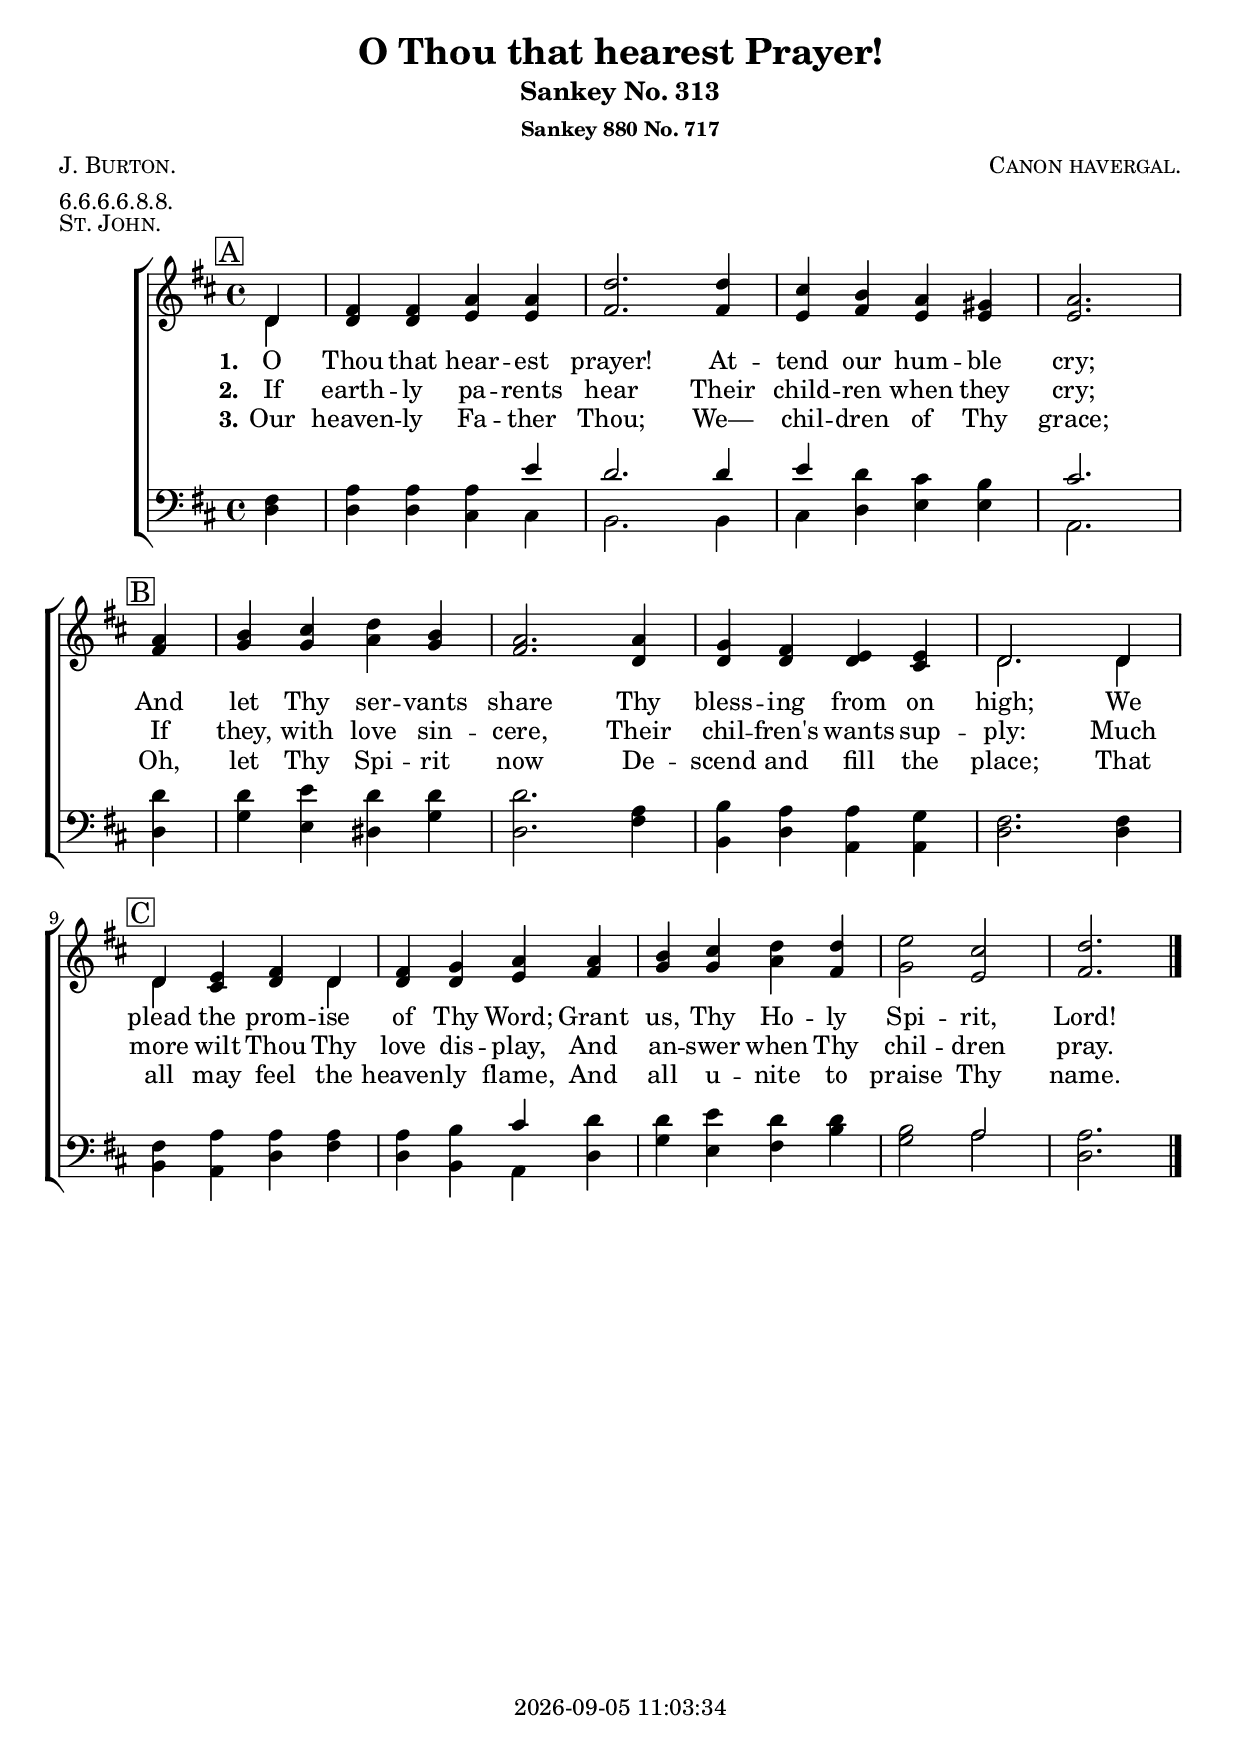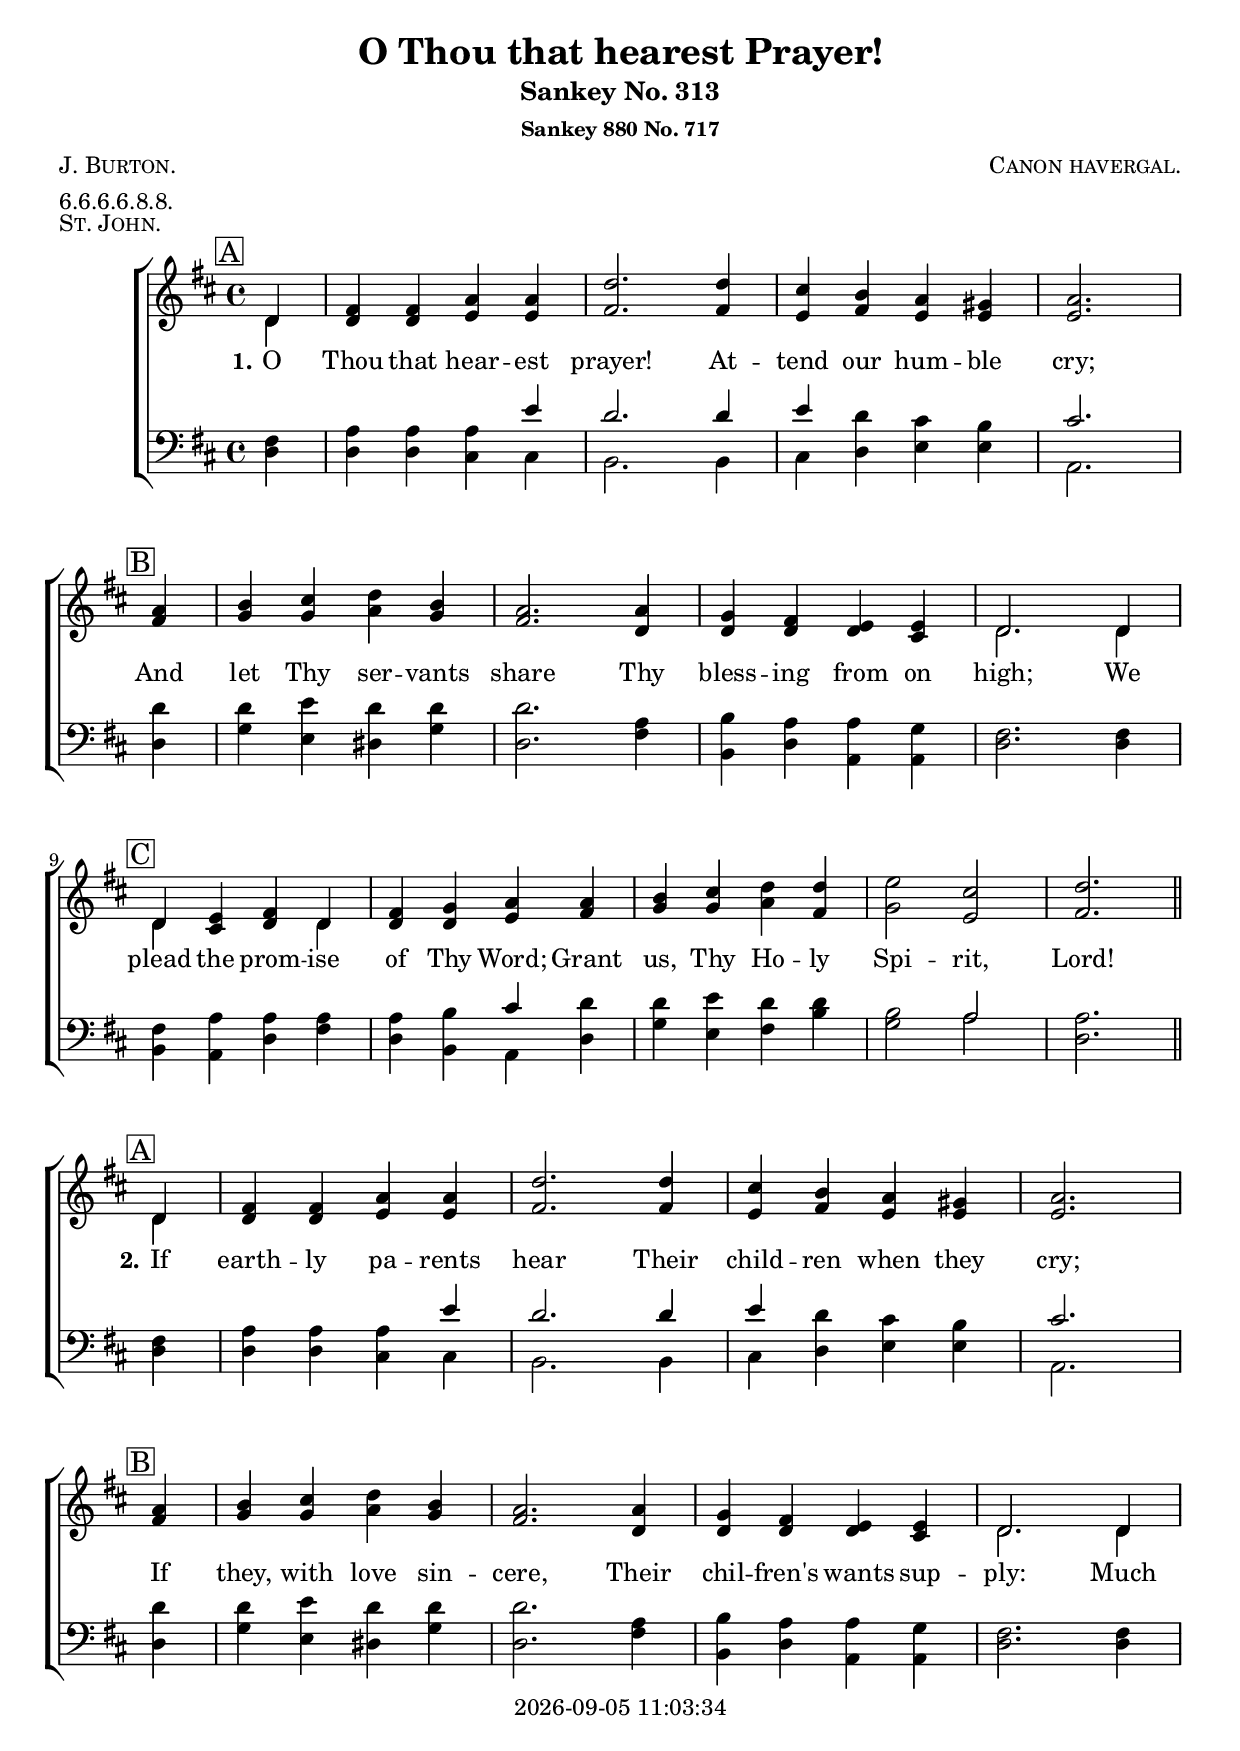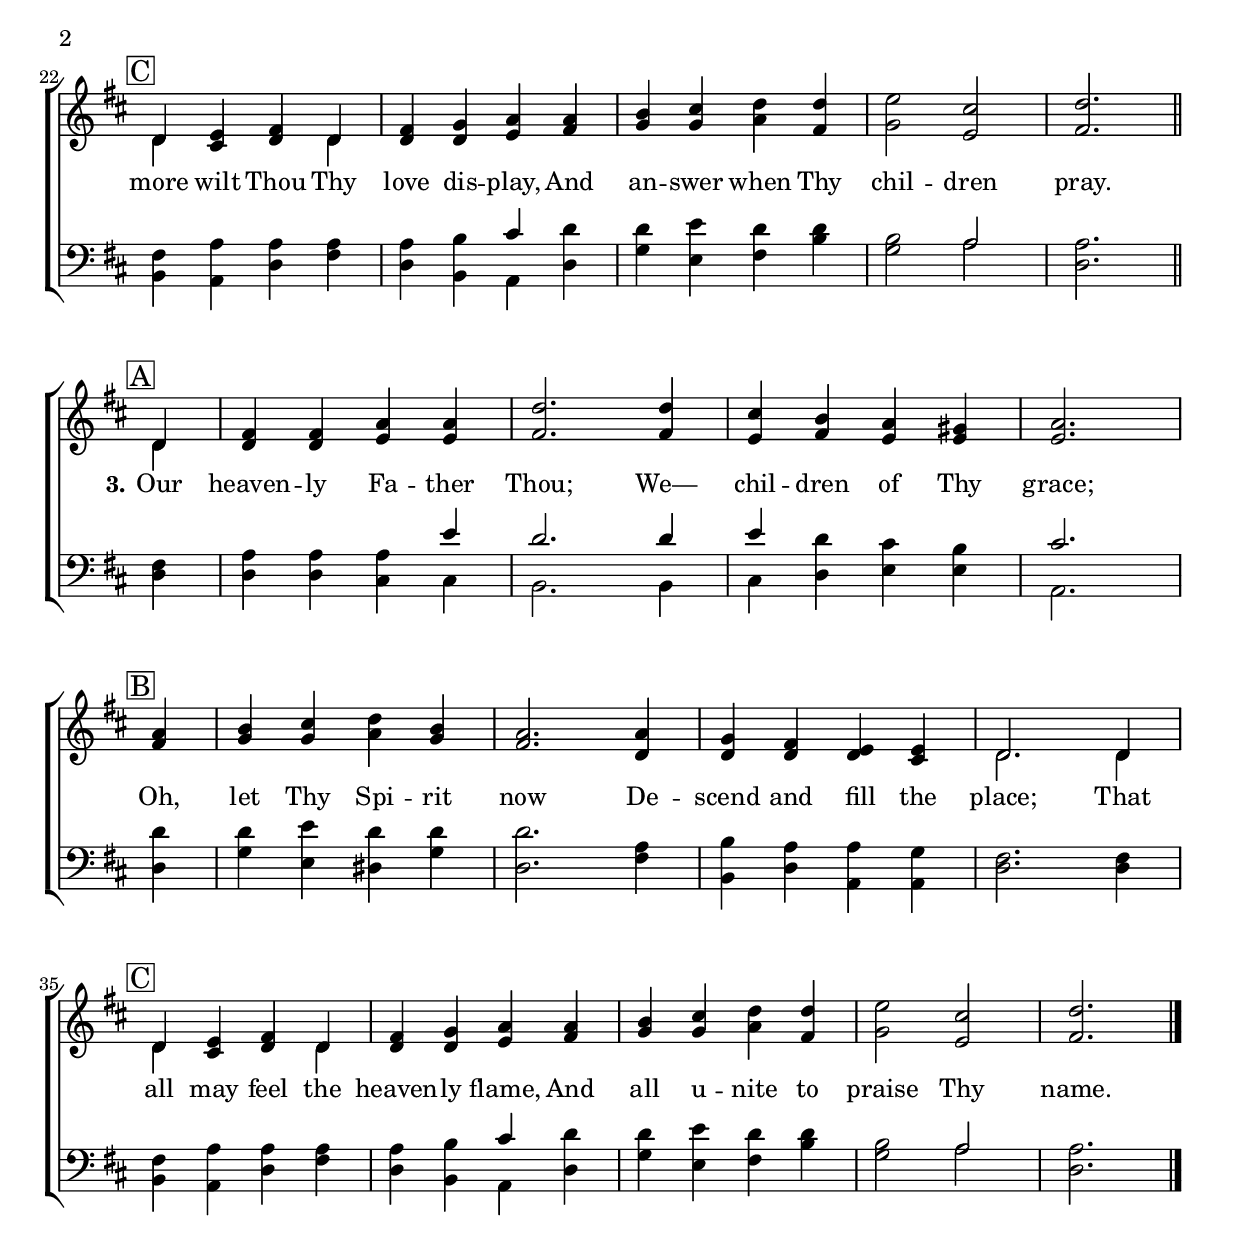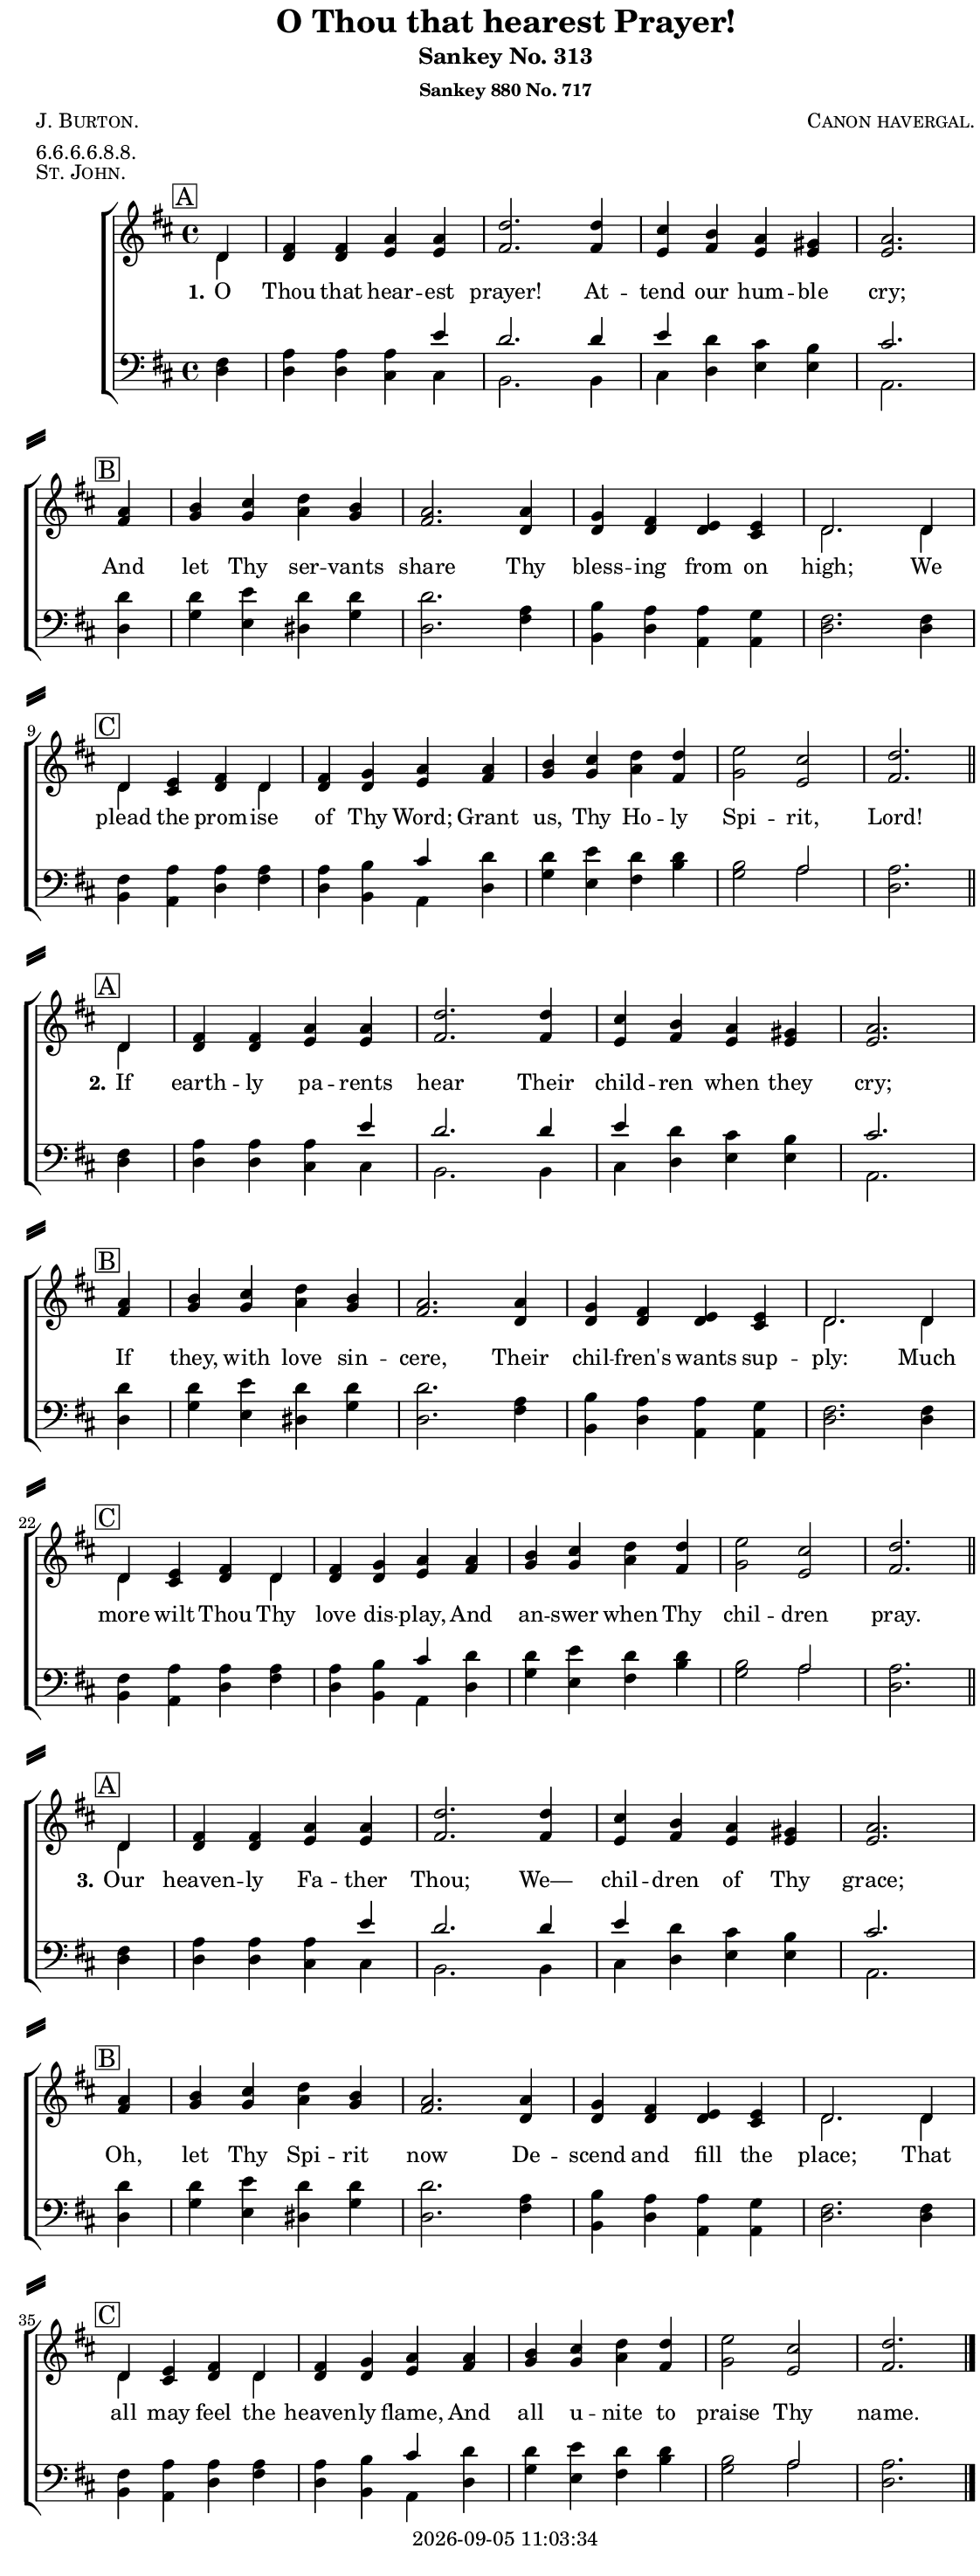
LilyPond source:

\version "2.22.1"

\include "articulate.ly"

today = #(strftime "%Y-%m-%d %H:%M:%S" (localtime (current-time)))

\header {
% centered at top
%  dedication  = "dedication"
  title       = "O Thou that hearest Prayer!"
  subtitle    = "Sankey No. 313"
  subsubtitle = "Sankey 880 No. 717"
%  instrument  = "instrument"
  
% arrangement of following lines:
%
%  poet    composer
%  meter   arranger
%  piece       opus

  composer    = \markup\smallCaps "Canon havergal."
%  arranger    = "arranger"
%  opus        = "opus"

  poet        = \markup\smallCaps "J. Burton."
  meter       = \markup\smallCaps "6.6.6.6.8.8."
  piece       = \markup\smallCaps "St. John."

% centered at bottom
% tagline     = "tagline" % default lilypond version
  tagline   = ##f
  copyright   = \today
}

% #(set-global-staff-size 16)

global = {
  \key d \major
  \time 4/4
  \partial 4
}

RehearsalTrack = {
% \set Score.currentBarNumber = #5
  \mark \markup { \box "A" } s4 s1*3 s2.
  \mark \markup { \box "B" } s4 s1*4
  \mark \markup { \box "C" }    s1*4 s2.
}

TempoTrack = {
  \set Score.tempoHideNote = ##t
  \tempo 4=120
}

nl = { \bar "||" \break }

soprano = \relative {
  \autoBeamOff
  d'4
  fis4 4 a a
  d2. 4
  cis4 b a gis
  a2. \bar "|" \break 4
  b4 cis d b % B
  a2. 4
  g4 fis e e
  d2. 4
  d4 e fis d
  fis4 g a a
  b4 cis d d
  e2 cis
  d2.
}

alto = \relative {
  \autoBeamOff
  \once\partCombineApart d'4
  d4 4 e e
  fis2. 4
  e4 fis e e
  e2. fis4
  g4 4 a g % B
  fis2. d4
  d4 4 4 cis
  \once\partCombineApart d2. \once\partCombineApart 4
  \once\partCombineApart d4 cis d \once\partCombineApart d % C 
  d4 4 e fis
  g4 4 a fis
  g2 e
  fis2.
}

tenor = \relative {
  \autoBeamOff
  fis4
  a4 4 4 e'
  d2. 4
  e4 d cis b
  cis2. d4
  d4 e d d % B
  d2. a4
  b4 a a g
  fis2. 4
  fis4 a a a % C
  a4 b cis d
  d4 e d d
  b2 a
  a2.
}

bass = \relative {
  \autoBeamOff
  d4
  d4 4 cis cis
  b2. 4 cis4 d e e
  a,2. d4
  g4 e dis g % B
  d2. fis4
  b,4 d a a
  d2. 4
  b4 a d fis % C
  d4 b a d
  g4 e fis b
  g2 \once\partCombineApart a
  d,2.
}

nom  = {   \set ignoreMelismata = ##t }
yesm = { \unset ignoreMelismata       }

chorus = \lyricmode {
}

verses = 3

wordsOne = \lyricmode {
  \set stanza = "1."
  O Thou that hear -- est prayer!
  At -- tend our hum -- ble cry;
  And let Thy ser -- vants share
  Thy bless -- ing from on high;
  We plead the prom -- ise of Thy Word;
  Grant us, Thy Ho -- ly Spi -- rit, Lord!
}
  
wordsTwo = \lyricmode {
  \set stanza = "2."
  If earth -- ly pa -- rents hear
  Their child -- ren when they cry;
  If they, with love sin -- cere,
  Their chil -- fren's wants sup -- ply:
  Much more wilt Thou Thy love dis -- play,
  And an -- swer when Thy chil -- dren pray.
}
  
wordsThree = \lyricmode {
  \set stanza = "3."
  Our heaven -- ly Fa -- ther Thou;
  We— chil -- dren of Thy grace;
  Oh, let Thy Spi -- rit now
  De -- scend and fill the place;
  That all may feel the heaven -- ly flame,
  And all u -- nite to praise Thy name.
}
  
wordsMidi = \lyricmode {
  \set stanza = "1."
  "O " "Thou " "that " hear "est " "prayer! "
  "\nAt" "tend " "our " hum "ble " "cry; "
  "\nAnd " "let " "Thy " ser "vants " "share "
  "\nThy " bless "ing " "from " "on " "high; "
  "\nWe " "plead " "the " prom "ise " "of " "Thy " "Word; "
  "\nGrant " "us, " "Thy " Ho "ly " Spi "rit, " "Lord! "

  \set stanza = "2."
  "\nIf " earth "ly " pa "rents " "hear "
  "\nTheir " child "ren " "when " "they " "cry; "
  "\nIf " "they, " "with " "love " sin "cere, "
  "\nTheir " chil "fren's " "wants " sup "ply: "
  "\nMuch " "more " "wilt " "Thou " "Thy " "love " dis "play, "
  "\nAnd " an "swer " "when " "Thy " chil "dren " "pray. "

  \set stanza = "3."
  "\nOur " heaven "ly " Fa "ther " "Thou; "
  "\nWe— " chil "dren " "of " "Thy " "grace; "
  "\nOh, " "let " "Thy " Spi "rit " "now "
  "\nDe" "scend " "and " "fill " "the " "place; "
  "\nThat " "all " "may " "feel " "the " heaven "ly " "flame, "
  "\nAnd " "all " u "nite " "to " "praise " "Thy " "name. "
}

\book {
  \bookOutputSuffix "midi"
  \score {
%    \articulate
        \new ChoirStaff <<
                                % Soprano staff
          \new Staff = soprano
          <<
            \new Voice { \repeat unfold \verses \TempoTrack     }
            \new Voice { \global \repeat unfold \verses \soprano \bar "|." }
            \addlyrics \wordsMidi
          >>
                                % Alto staff
          \new Staff = alto
          <<
            \new Voice { \global \repeat unfold \verses { \alto \nl } \bar "|." }
          >>
                                % Tenor staff
          \new Staff = tenor
          <<
            \clef "treble_8"
            \new Voice { \global \repeat unfold \verses \tenor }
          >>
                                % Bass staff
          \new Staff = bass
          <<
            \clef "bass"
            \new Voice { \global \repeat unfold \verses \bass }
          >>
        >>
    \midi {}
  }
}

\book {
  \bookOutputSuffix "repeat"
  \score {
        \new ChoirStaff <<
                                  % Joint soprano/alto staff
          \new Staff \with { printPartCombineTexts = ##f }
          <<
            \new Voice \RehearsalTrack
            \new Voice \TempoTrack
            \new NullVoice = "aligner" \soprano
            \new Voice = "women" \partCombine { \global \soprano \bar "|." } { \global \alto }
            \new Lyrics \lyricsto "aligner" { \wordsOne \chorus }
            \new Lyrics \lyricsto "aligner"   \wordsTwo
            \new Lyrics \lyricsto "aligner"   \wordsThree
          >>
                                  % Joint tenor/bass staff
          \new Staff \with { printPartCombineTexts = ##f }
          <<
            \clef "bass"
            \new Voice = "men" \partCombine { \global \tenor } { \global \bass }
          >>
        >>
    \layout {
      indent = 1.5\cm
      \context {
        \Staff \RemoveAllEmptyStaves
      }
    }
  }
}

\book {
  \bookOutputSuffix "single"
  \score {
        \new ChoirStaff <<
                                  % Joint soprano/alto staff
          \new Staff \with { printPartCombineTexts = ##f }
          <<
            \new Voice { \repeat unfold \verses \RehearsalTrack }
            \new Voice { \repeat unfold \verses \TempoTrack }
            \new NullVoice = "aligner" { \repeat unfold \verses \soprano }
            \new Voice = "women" \partCombine { \global \repeat unfold \verses \soprano \bar "|." }
                                               { \global \repeat unfold \verses { \alto \nl } \bar "|." }
            \new Lyrics \lyricsto "aligner" { \wordsOne   \chorus
                                              \wordsTwo   \chorus
                                              \wordsThree \chorus
                                            }
          >>
                                  % Joint tenor/bass staff
          \new Staff \with { printPartCombineTexts = ##f }
          <<
            \clef "bass"
            \new Voice = "men" \partCombine { \global \repeat unfold \verses \tenor }
                                            { \global \repeat unfold \verses \bass }
          >>
        >>
    \layout {
      indent = 1.5\cm
      \context {
        \Staff \RemoveAllEmptyStaves
      }
    }
  }
}

\book {
  \bookOutputSuffix "singlepage"
  \paper {
    top-margin = 0
    left-margin = 7
    right-margin = 1
    paper-width = 190\mm
    page-breaking = #ly:one-page-breaking
    system-system-spacing.basic-distance = #15
    system-separator-markup = \slashSeparator
  }
  \score {
        \new ChoirStaff <<
                                  % Joint soprano/alto staff
          \new Staff \with { printPartCombineTexts = ##f }
          <<
            \new Voice { \repeat unfold \verses \RehearsalTrack }
            \new Voice { \repeat unfold \verses \TempoTrack }
            \new NullVoice = "aligner" { \repeat unfold \verses \soprano }
            \new Voice = "women" \partCombine { \global \repeat unfold \verses \soprano \bar "|." }
                                               { \global \repeat unfold \verses { \alto \nl } \bar "|." }
            \new Lyrics \lyricsto "aligner" { \wordsOne   \chorus
                                              \wordsTwo   \chorus
                                              \wordsThree \chorus
                                            }
          >>
                                  % Joint tenor/bass staff
          \new Staff \with { printPartCombineTexts = ##f }
          <<
            \clef "bass"
            \new Voice = "men" \partCombine { \global \repeat unfold \verses \tenor }
                                            { \global \repeat unfold \verses \bass }
          >>
        >>
    \layout {
      indent = 1.5\cm
      \context {
        \Staff \RemoveAllEmptyStaves
      }
    }
  }
}
